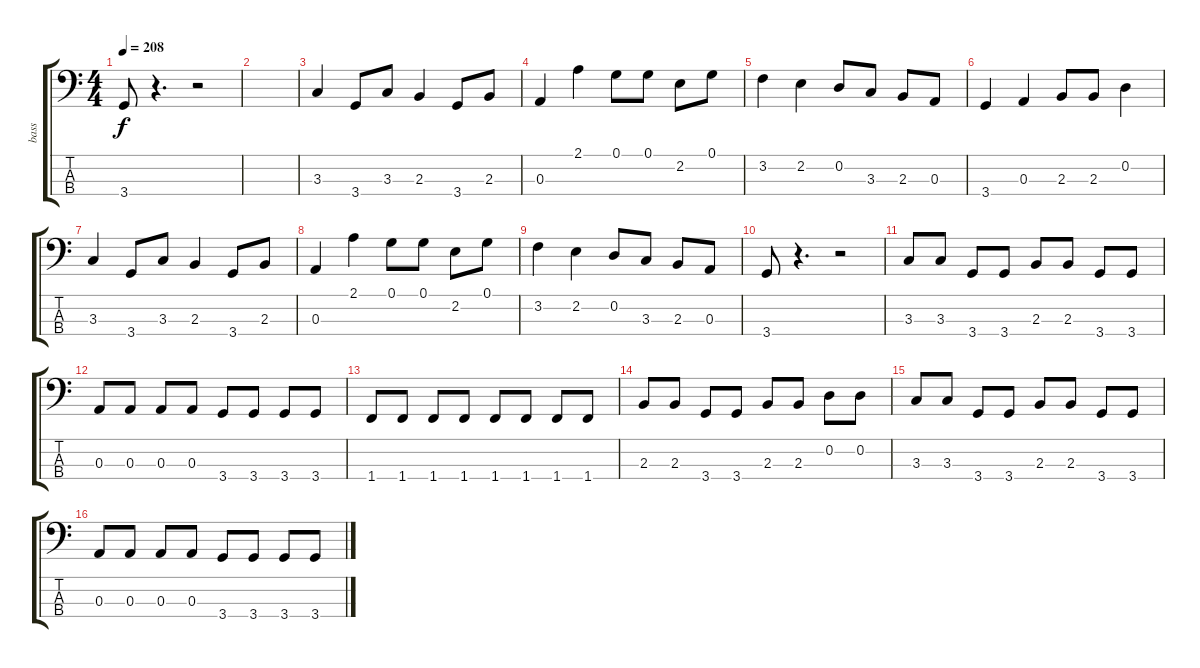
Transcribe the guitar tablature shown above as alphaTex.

\track ("bass" "bass") {instrument electricbassfinger}
\staff {score tabs}
\tuning (G2 D2 A1 E1) {hide}
\ts (4 4)
\tempo 208
\clef f4
\ks c
3.4.8{dy f} r.4{d} r.2 |
|
3.3.4 3.4.8 3.3.8 2.3.4 3.4.8 2.3.8 |
0.3.4 2.1.4 0.1.8 0.1.8 2.2.8 0.1.8 |
3.2.4 2.2.4 0.2.8 3.3.8 2.3.8 0.3.8 |
3.4.4 0.3.4 2.3.8 2.3.8 0.2.4 |
3.3.4 3.4.8 3.3.8 2.3.4 3.4.8 2.3.8 |
0.3.4 2.1.4 0.1.8 0.1.8 2.2.8 0.1.8 |
3.2.4 2.2.4 0.2.8 3.3.8 2.3.8 0.3.8 |
3.4.8 r.4{d} r.2 |
3.3.8 3.3.8 3.4.8 3.4.8 2.3.8 2.3.8 3.4.8 3.4.8 |
0.3.8 0.3.8 0.3.8 0.3.8 3.4.8 3.4.8 3.4.8 3.4.8 |
1.4.8 1.4.8 1.4.8 1.4.8 1.4.8 1.4.8 1.4.8 1.4.8 |
2.3.8 2.3.8 3.4.8 3.4.8 2.3.8 2.3.8 0.2.8 0.2.8 |
3.3.8 3.3.8 3.4.8 3.4.8 2.3.8 2.3.8 3.4.8 3.4.8 |
0.3.8 0.3.8 0.3.8 0.3.8 3.4.8 3.4.8 3.4.8 3.4.8
